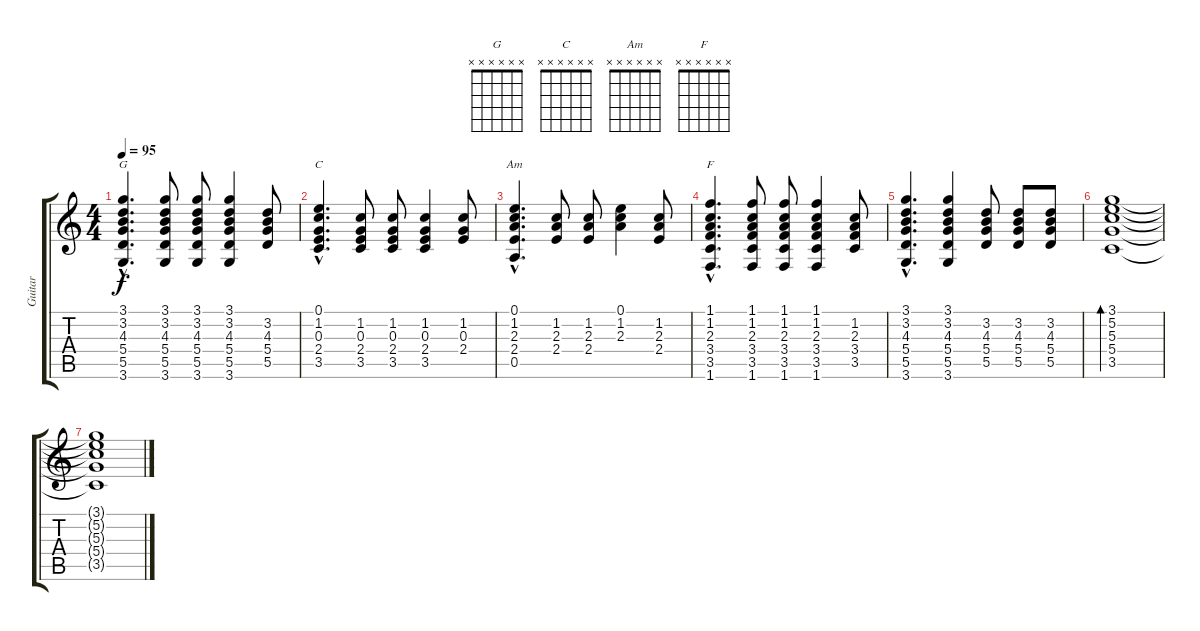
\track ("Guitar" "Guitar") {instrument acousticguitarsteel}
\staff {score tabs}
\tuning (E4 B3 G3 D3 A2 E2) {hide}
\chord ("G" x x x x x x) {firstfret 0}
\chord ("C" x x x x x x) {firstfret 0}
\chord ("Am" x x x x x x) {firstfret 0}
\chord ("F" x x x x x x) {firstfret 0}
\ts (4 4)
\tempo 95
\clef g2
\ks c
(3.1{hac} 3.2{hac} 4.3{hac} 5.4{hac} 5.5{hac} 3.6{hac}).4{d ch "G" dy f} (3.1 3.2 4.3 5.4 5.5 3.6).8 (3.1 3.2 4.3 5.4 5.5 3.6).8 (3.1 3.2 4.3 5.4 5.5 3.6).4 (3.2 4.3 5.4 5.5).8 |
(0.1{hac} 1.2{hac} 0.3{hac} 2.4{hac} 3.5{hac}).4{d ch "C"} (1.2 0.3 2.4 3.5).8 (1.2 0.3 2.4 3.5).8 (1.2 0.3 2.4 3.5).4 (1.2 0.3 2.4).8 |
(0.1{hac} 1.2{hac} 2.3{hac} 2.4{hac} 0.5{hac}).4{d ch "Am"} (1.2 2.3 2.4).8 (1.2 2.3 2.4).8 (0.1 1.2 2.3).4 (1.2 2.3 2.4).8 |
(1.1{hac} 1.2{hac} 2.3{hac} 3.4{hac} 3.5{hac} 1.6{hac}).4{d ch "F"} (1.1 1.2 2.3 3.4 3.5 1.6).8 (1.1 1.2 2.3 3.4 3.5 1.6).8 (1.1 1.2 2.3 3.4 3.5 1.6).4 (1.2 2.3 3.4 3.5).8 |
(3.1{hac} 3.2{hac} 4.3{hac} 5.4{hac} 5.5{hac} 3.6{hac}).4{d} (3.1 3.2 4.3 5.4 5.5 3.6).4 (3.2 4.3 5.4 5.5).8 (3.2 4.3 5.4 5.5).8 (3.2 4.3 5.4 5.5).8 |
(3.1 5.2 5.3 5.4 3.5).1{bd 240} |
(3.1{t} 5.2{t} 5.3{t} 5.4{t} 3.5{t}).1
